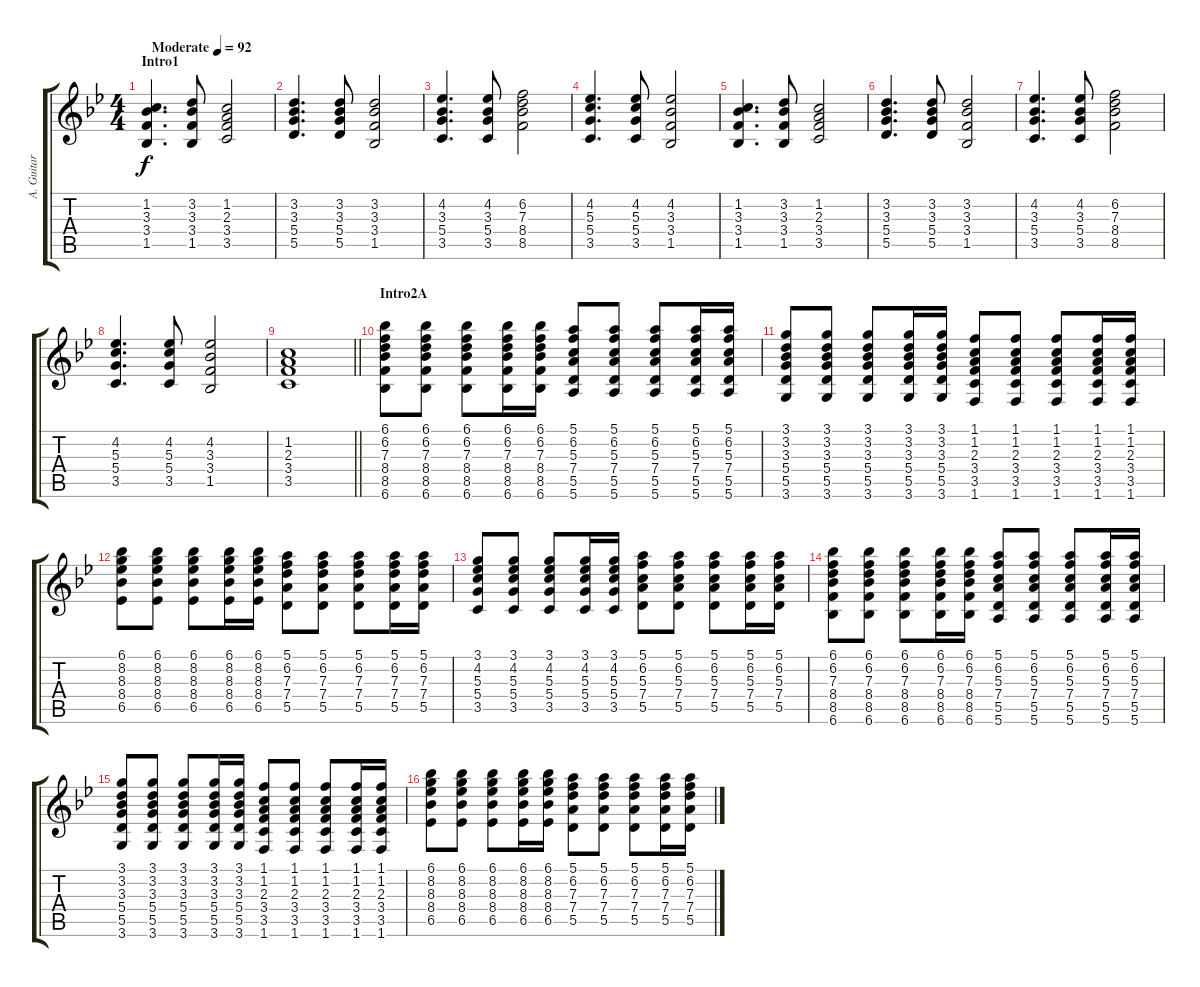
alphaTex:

\track ("A. Guitar II" "A. Guitar ") {instrument acousticguitarsteel}
\staff {score tabs}
\tuning (E4 B3 G3 D3 A2 E2) {hide}
\ts (4 4)
\section ("" "Intro1")
\tempo (92 "Moderate")
\clef g2
\ks bb
(1.2 3.3 3.4 1.5).4{d dy f instrument acousticguitarsteel} (3.2 3.3 3.4 1.5).8 (1.2 2.3 3.4 3.5).2 |
(3.2 3.3 5.4 5.5).4{d} (3.2 3.3 5.4 5.5).8 (3.2 3.3 3.4 1.5).2 |
(4.2 3.3 5.4 3.5).4{d} (4.2 3.3 5.4 3.5).8 (6.2 7.3 8.4 8.5).2 |
(4.2 5.3 5.4 3.5).4{d} (4.2 5.3 5.4 3.5).8 (4.2 3.3 3.4 1.5).2 |
(1.2 3.3 3.4 1.5).4{d} (3.2 3.3 3.4 1.5).8 (1.2 2.3 3.4 3.5).2 |
(3.2 3.3 5.4 5.5).4{d} (3.2 3.3 5.4 5.5).8 (3.2 3.3 3.4 1.5).2 |
(4.2 3.3 5.4 3.5).4{d} (4.2 3.3 5.4 3.5).8 (6.2 7.3 8.4 8.5).2 |
(4.2 5.3 5.4 3.5).4{d} (4.2 5.3 5.4 3.5).8 (4.2 3.3 3.4 1.5).2 |
\barLineRight lightlight
(1.2 2.3 3.4 3.5).1 |
\section ("" "Intro2A")
(6.1 6.2 7.3 8.4 8.5 6.6).8 (6.1 6.2 7.3 8.4 8.5 6.6).8 (6.1 6.2 7.3 8.4 8.5 6.6).8 (6.1 6.2 7.3 8.4 8.5 6.6).16 (6.1 6.2 7.3 8.4 8.5 6.6).16 (5.1 6.2 5.3 7.4 5.5 5.6).8 (5.1 6.2 5.3 7.4 5.5 5.6).8 (5.1 6.2 5.3 7.4 5.5 5.6).8 (5.1 6.2 5.3 7.4 5.5 5.6).16 (5.1 6.2 5.3 7.4 5.5 5.6).16 |
(3.1 3.2 3.3 5.4 5.5 3.6).8 (3.1 3.2 3.3 5.4 5.5 3.6).8 (3.1 3.2 3.3 5.4 5.5 3.6).8 (3.1 3.2 3.3 5.4 5.5 3.6).16 (3.1 3.2 3.3 5.4 5.5 3.6).16 (1.1 1.2 2.3 3.4 3.5 1.6).8 (1.1 1.2 2.3 3.4 3.5 1.6).8 (1.1 1.2 2.3 3.4 3.5 1.6).8 (1.1 1.2 2.3 3.4 3.5 1.6).16 (1.1 1.2 2.3 3.4 3.5 1.6).16 |
(6.1 8.2 8.3 8.4 6.5).8 (6.1 8.2 8.3 8.4 6.5).8 (6.1 8.2 8.3 8.4 6.5).8 (6.1 8.2 8.3 8.4 6.5).16 (6.1 8.2 8.3 8.4 6.5).16 (5.1 6.2 7.3 7.4 5.5).8 (5.1 6.2 7.3 7.4 5.5).8 (5.1 6.2 7.3 7.4 5.5).8 (5.1 6.2 7.3 7.4 5.5).16 (5.1 6.2 7.3 7.4 5.5).16 |
(3.1 4.2 5.3 5.4 3.5).8 (3.1 4.2 5.3 5.4 3.5).8 (3.1 4.2 5.3 5.4 3.5).8 (3.1 4.2 5.3 5.4 3.5).16 (3.1 4.2 5.3 5.4 3.5).16 (5.1 6.2 5.3 7.4 5.5).8 (5.1 6.2 5.3 7.4 5.5).8 (5.1 6.2 5.3 7.4 5.5).8 (5.1 6.2 5.3 7.4 5.5).16 (5.1 6.2 5.3 7.4 5.5).16 |
(6.1 6.2 7.3 8.4 8.5 6.6).8 (6.1 6.2 7.3 8.4 8.5 6.6).8 (6.1 6.2 7.3 8.4 8.5 6.6).8 (6.1 6.2 7.3 8.4 8.5 6.6).16 (6.1 6.2 7.3 8.4 8.5 6.6).16 (5.1 6.2 5.3 7.4 5.5 5.6).8 (5.1 6.2 5.3 7.4 5.5 5.6).8 (5.1 6.2 5.3 7.4 5.5 5.6).8 (5.1 6.2 5.3 7.4 5.5 5.6).16 (5.1 6.2 5.3 7.4 5.5 5.6).16 |
(3.1 3.2 3.3 5.4 5.5 3.6).8 (3.1 3.2 3.3 5.4 5.5 3.6).8 (3.1 3.2 3.3 5.4 5.5 3.6).8 (3.1 3.2 3.3 5.4 5.5 3.6).16 (3.1 3.2 3.3 5.4 5.5 3.6).16 (1.1 1.2 2.3 3.4 3.5 1.6).8 (1.1 1.2 2.3 3.4 3.5 1.6).8 (1.1 1.2 2.3 3.4 3.5 1.6).8 (1.1 1.2 2.3 3.4 3.5 1.6).16 (1.1 1.2 2.3 3.4 3.5 1.6).16 |
(6.1 8.2 8.3 8.4 6.5).8 (6.1 8.2 8.3 8.4 6.5).8 (6.1 8.2 8.3 8.4 6.5).8 (6.1 8.2 8.3 8.4 6.5).16 (6.1 8.2 8.3 8.4 6.5).16 (5.1 6.2 7.3 7.4 5.5).8 (5.1 6.2 7.3 7.4 5.5).8 (5.1 6.2 7.3 7.4 5.5).8 (5.1 6.2 7.3 7.4 5.5).16 (5.1 6.2 7.3 7.4 5.5).16
